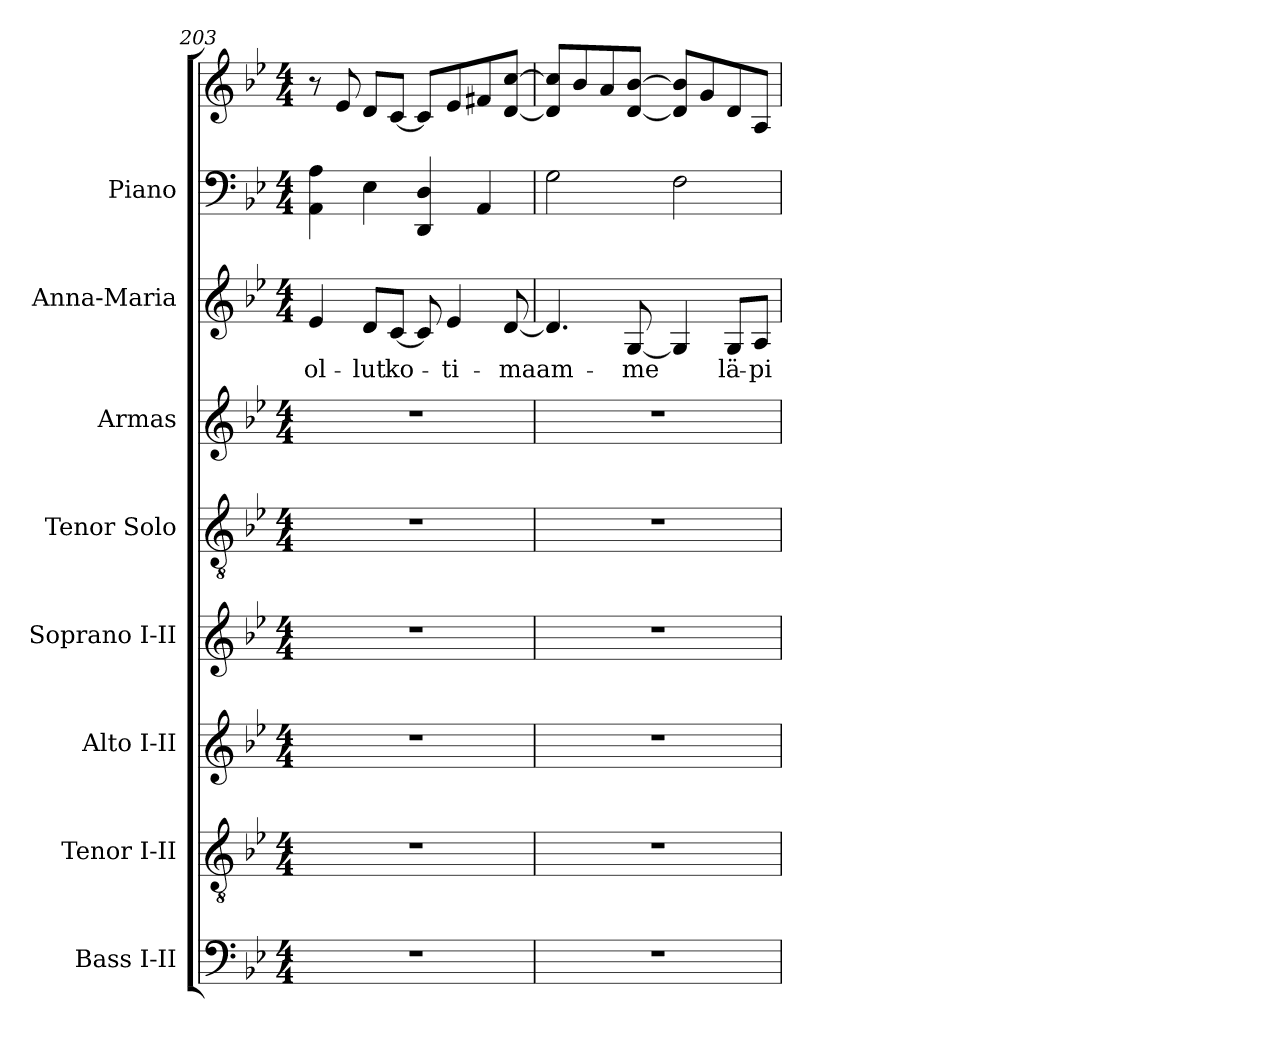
**kern	**kern	**kern	**kern	**kern	**kern	**kern	**text	**kern	**kern
*part8	*part7	*part6	*part5	*part4	*part3	*part2	*part2	*part1	*part1
*staff9	*staff8	*staff7	*staff6	*staff5	*staff4	*staff3	*staff3	*staff2	*staff1
*I"Bass I-II	*I"Tenor I-II	*I"Alto I-II	*I"Soprano I-II	*I"Tenor Solo	*I"Armas	*I"Anna-Maria	*	*I"Piano	*
*I'B.	*I'T.	*I'A.	*I'S.	*I'T. Solo	*I'Armas	*I'A-M	*	*I'Pno.	*
!!LO:PB:g=z
*clefF4	*clefGv2	*clefG2	*clefG2	*clefGv2	*clefG2	*clefG2	*	*clefF4	*clefG2
*	*ITrd7c12	*	*	*ITrd7c12	*ITrd7c12	*	*	*	*
*k[b-e-]	*k[b-e-]	*k[b-e-]	*k[b-e-]	*k[b-e-]	*k[b-e-]	*k[b-e-]	*	*k[b-e-]	*k[b-e-]
*B-:	*B-:	*B-:	*B-:	*B-:	*B-:	*B-:	*	*B-:	*B-:
*M4/4	*M4/4	*M4/4	*M4/4	*M4/4	*M4/4	*M4/4	*	*M4/4	*M4/4
=203	=203	=203	=203	=203	=203	=203	=203	=203	=203
!	!	!	!	!	!	!	!LO:LY:b:color=#000000	!	!
1r	1r	1r	1r	1r	1r	4e-i/	ol-	4AAi\ 4Ai	8r
.	.	.	.	.	.	.	.	.	8e-i/
!	!	!	!	!	!	!	!LO:LY:b:color=#000000	!	!
.	.	.	.	.	.	8di/L	-lut	4E-i\	8di/L
!	!	!	!	!	!	!	!LO:LY:b:color=#000000	!	!
.	.	.	.	.	.	[<8ci/J	ko-	.	[<8ci/J
.	.	.	.	.	.	8ci/]	.	4DDi/ 4Di	8ci/L]
!	!	!	!	!	!	!	!LO:LY:b:color=#000000	!	!
.	.	.	.	.	.	4e-i/	-ti-	.	8e-i/
.	.	.	.	.	.	.	.	4AAi/	8f#Xi/
!	!	!	!	!	!	!	!LO:LY:b:color=#000000	!	!
.	.	.	.	.	.	[<8di/	-maam-	.	[<8di/ [>8cciJ
=204	=204	=204	=204	=204	=204	=204	=204	=204	=204
1r	1r	1r	1r	1r	1r	4.di/]	.	2Gi\	8di/] 8cci]L
.	.	.	.	.	.	.	.	.	8b-i/
.	.	.	.	.	.	.	.	.	8ai/
!	!	!	!	!	!	!	!LO:LY:b:color=#000000	!	!
.	.	.	.	.	.	[<8Gi/	-me	.	[<8di/ [>8b-iJ
.	.	.	.	.	.	4Gi/]	.	2Fi\	8di/] 8b-i]L
.	.	.	.	.	.	.	.	.	8gi/
!	!	!	!	!	!	!	!LO:LY:b:color=#000000	!	!
.	.	.	.	.	.	8Gi/L	lä-	.	8di/
!	!	!	!	!	!	!	!LO:LY:b:color=#000000	!	!
.	.	.	.	.	.	8Ai/J	-pi	.	8Ai/J
=	=	=	=	=	=	=	=	=	=
*-	*-	*-	*-	*-	*-	*-	*-	*-	*-
